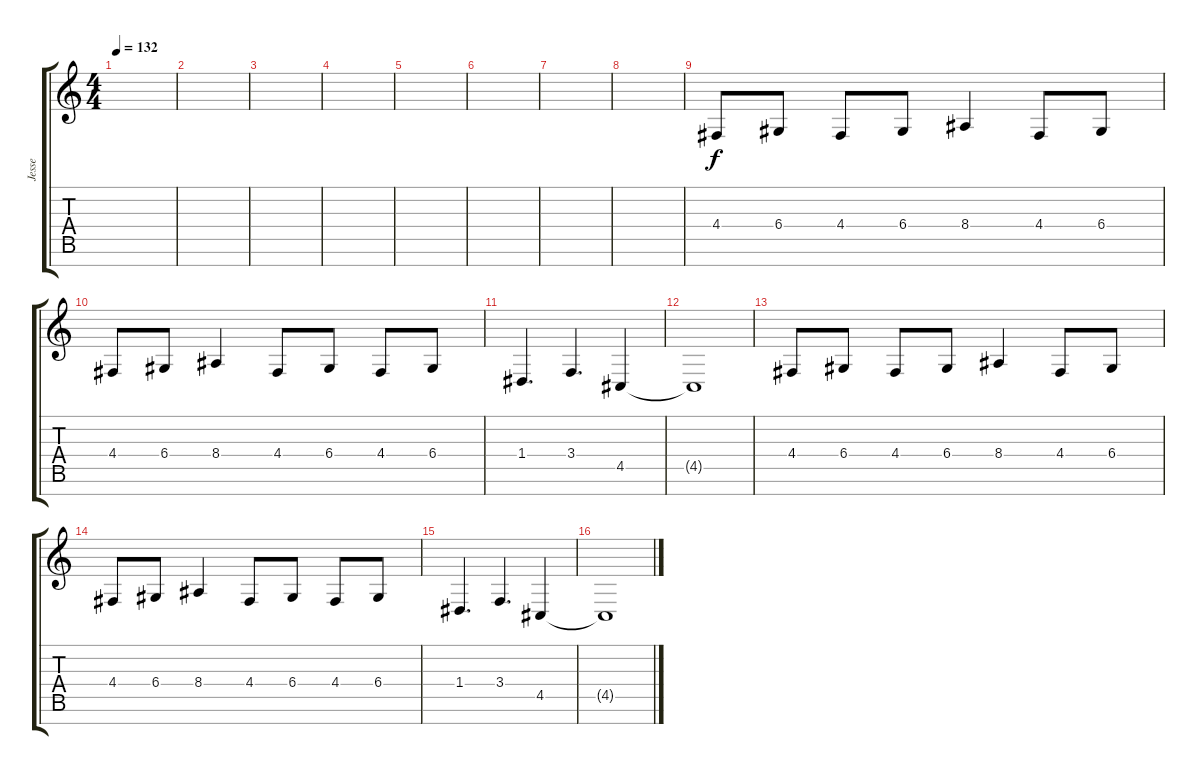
\track ("Jesse" "Jesse") {instrument lead2sawtooth}
\staff {score tabs}
\tuning (E4 B3 G3 D3 A2 E2 B1) {hide}
\ts (4 4)
\section ("" "")
\tempo 132
\clef g2
\ks c
|
|
|
|
|
|
|
|
4.4.8{instrument lead2sawtooth} 6.4.8 4.4.8 6.4.8 8.4.4 4.4.8 6.4.8 |
4.4.8 6.4.8 8.4.4 4.4.8 6.4.8 4.4.8 6.4.8 |
1.4.4{d} 3.4.4{d} 4.5.4 |
4.5{t}.1 |
4.4.8 6.4.8 4.4.8 6.4.8 8.4.4 4.4.8 6.4.8 |
4.4.8 6.4.8 8.4.4 4.4.8 6.4.8 4.4.8 6.4.8 |
1.4.4{d} 3.4.4{d} 4.5.4 |
4.5{t}.1
